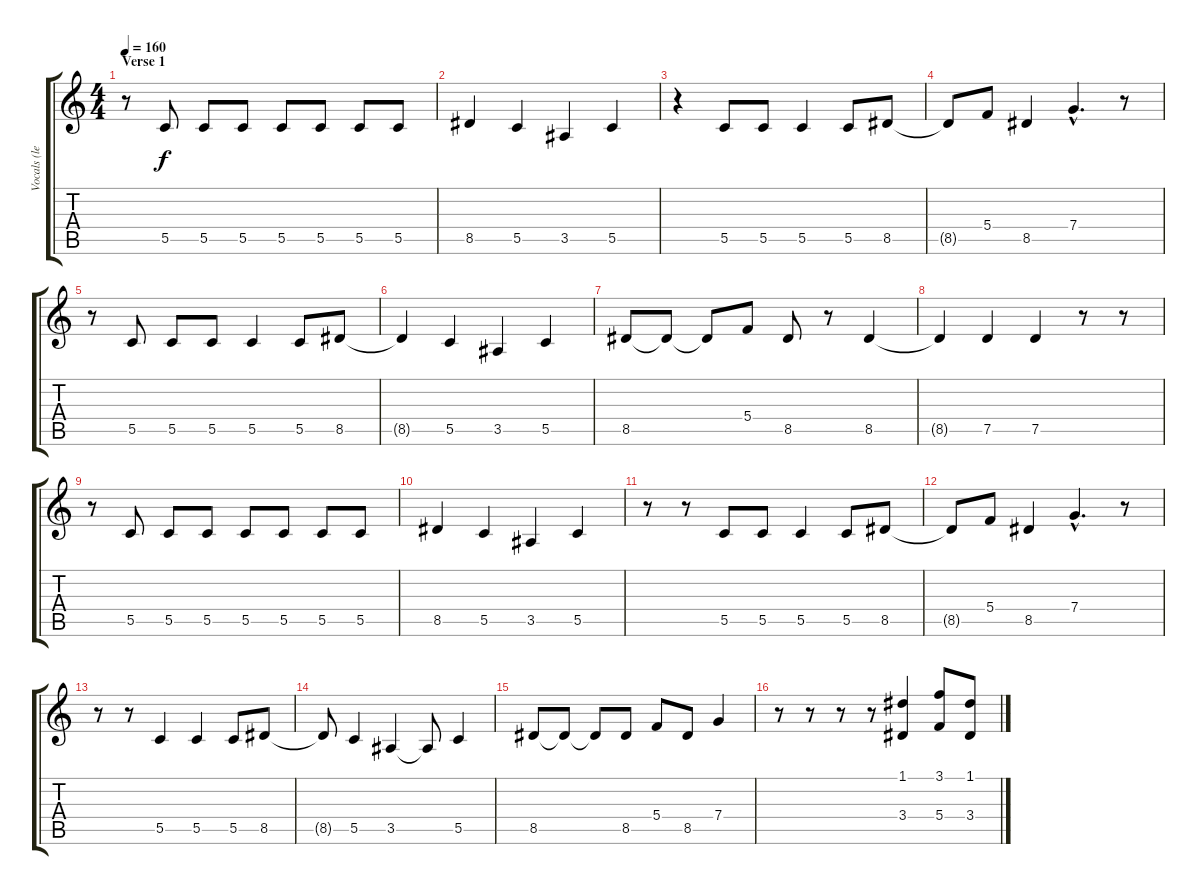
\track ("Vocals (lead)" "Vocals (le") {instrument stringensemble1}
\staff {score tabs}
\tuning (D5 A4 F4 C4 G3 C3) {hide}
\ts (4 4)
\section ("" "Verse 1")
\tempo 160
\clef g2
\ks c
r.8{dy f} 5.5.8 5.5.8 5.5.8 5.5.8 5.5.8 5.5.8 5.5.8 |
8.5.4 5.5.4 3.5.4 5.5.4 |
r.4 5.5.8 5.5.8 5.5.4 5.5.8 8.5.8 |
8.5{t}.8 5.4.8 8.5.4 7.4{hac}.4{d} r.8 |
r.8 5.5.8 5.5.8 5.5.8 5.5.4 5.5.8 8.5.8 |
8.5{t}.4 5.5.4 3.5.4 5.5.4 |
8.5.8 8.5{t}.8 8.5{t}.8 5.4.8 8.5.8 r.8 8.5.4 |
8.5{t}.4 7.5.4 7.5.4 r.8 r.8 |
r.8 5.5.8 5.5.8 5.5.8 5.5.8 5.5.8 5.5.8 5.5.8 |
8.5.4 5.5.4 3.5.4 5.5.4 |
r.8 r.8 5.5.8 5.5.8 5.5.4 5.5.8 8.5.8 |
8.5{t}.8 5.4.8 8.5.4 7.4{hac}.4{d} r.8 |
r.8 r.8 5.5.4 5.5.4 5.5.8 8.5.8 |
8.5{t}.8 5.5.4 3.5.4 3.5{t}.8 5.5.4 |
8.5.8 8.5{t}.8 8.5{t}.8 8.5.8 5.4.8 8.5.8 7.4.4 |
r.8 r.8 r.8 r.8 (1.1 3.4).4 (3.1 5.4).8 (1.1 3.4).8
